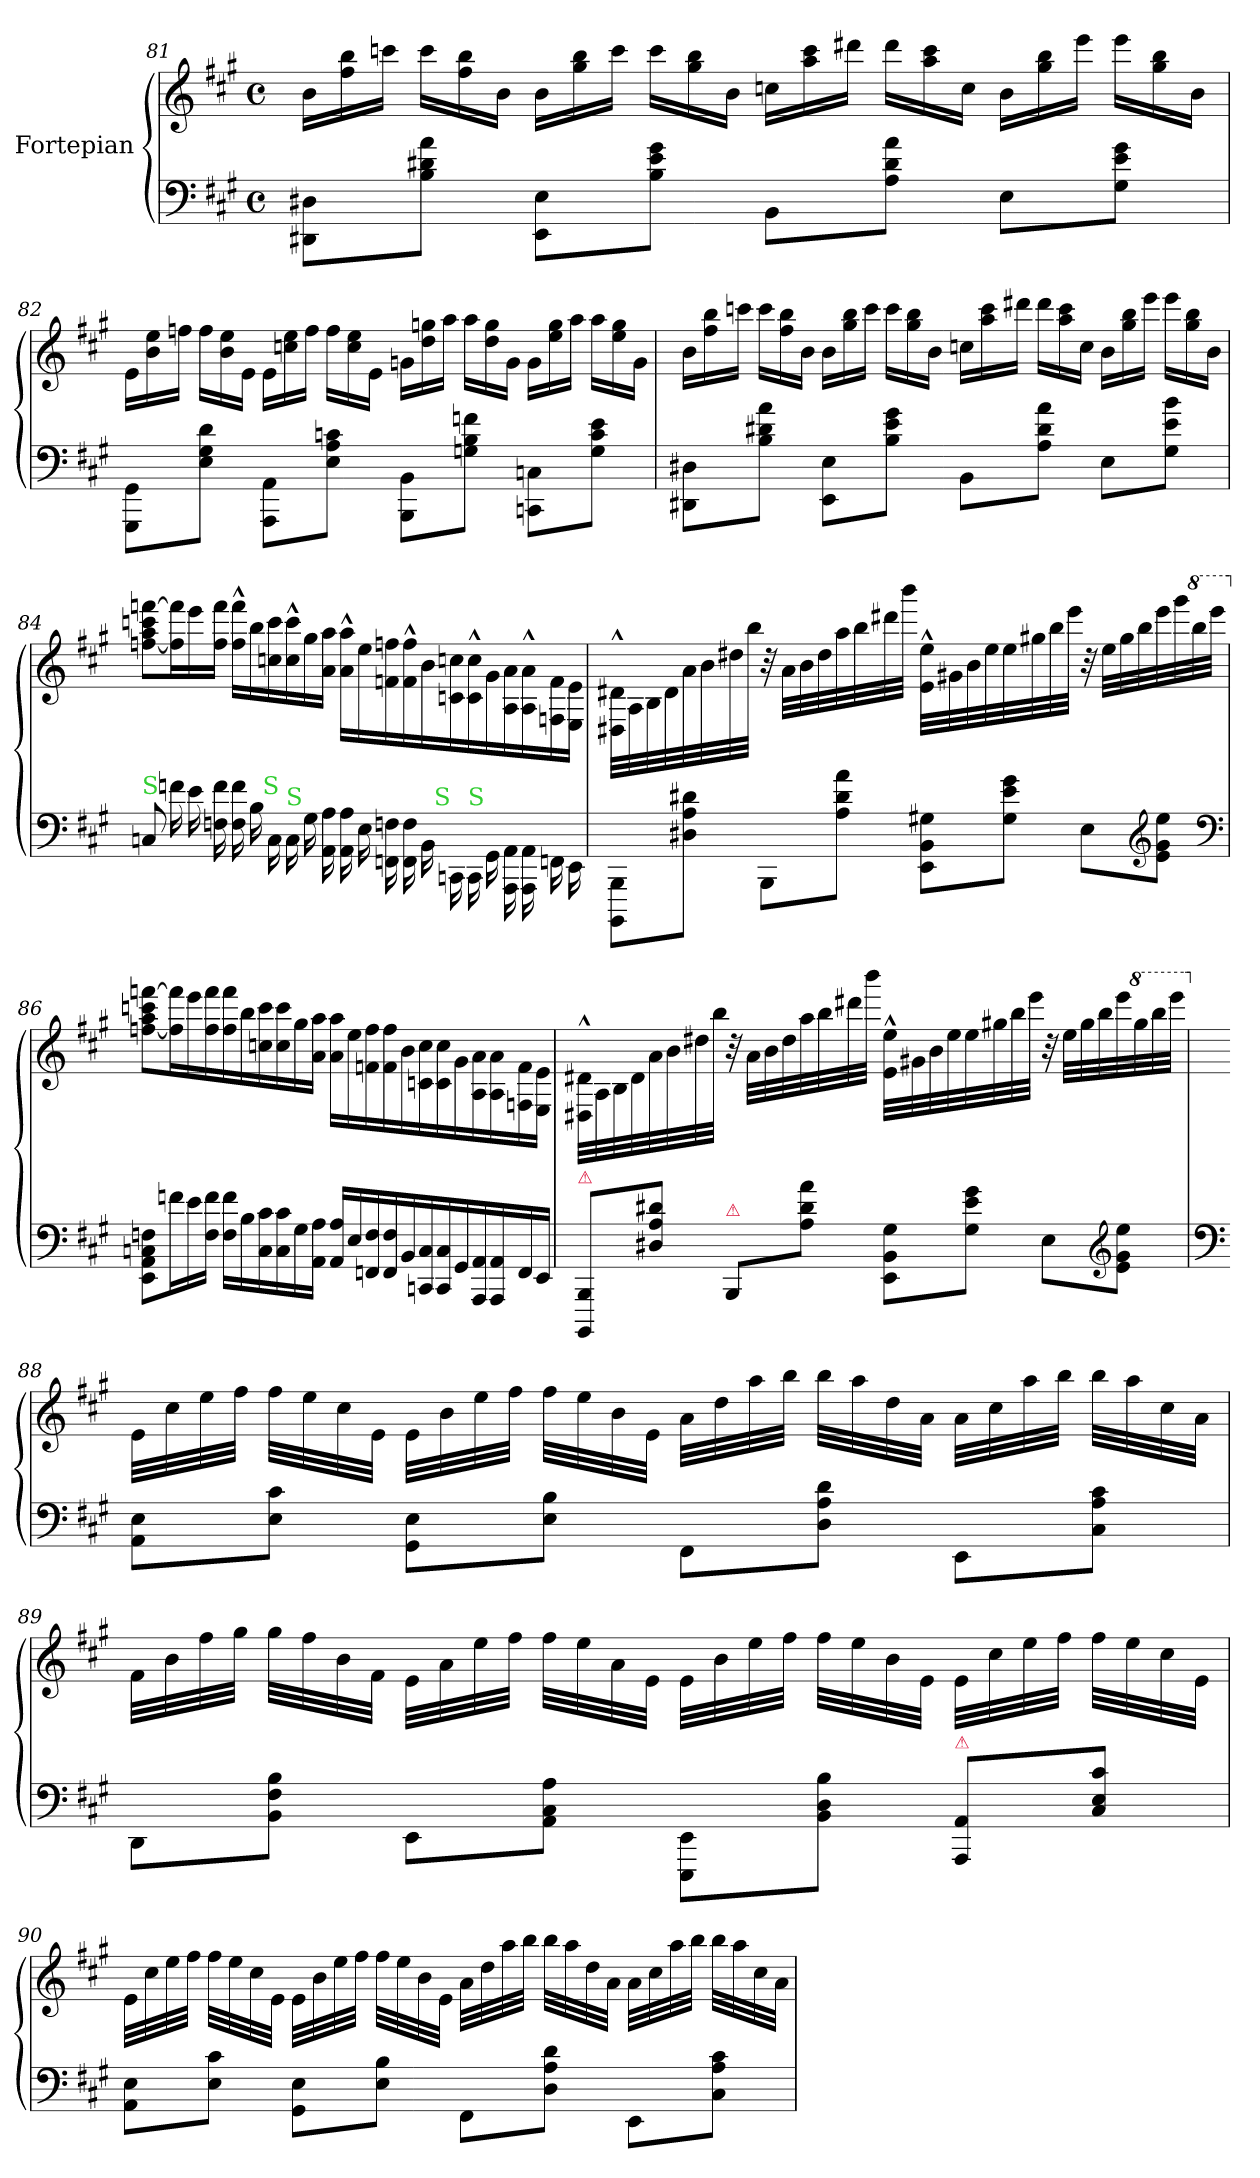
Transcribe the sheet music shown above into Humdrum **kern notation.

**kern	**kern
*part2	*part1
*staff2	*staff1
*I"Fortepian	*I"Fortepian
*clefF4	*clefG2
*k[f#c#g#]	*k[f#c#g#]
*f#:	*f#:
*M4/4	*M4/4
*met(c)	*met(c)
*	*Xtuplet
=81	=81
8DD#X\ 8D#X\L	24b\LL
.	24ff#\ 24bb\
.	24cccn\JJ
8B\ 8d#X\ 8a\J	24ccc\LL
.	24ff#\ 24bb\
.	24b\JJ
8EE\ 8E\L	24b\LL
.	24gg#\ 24bb\
.	24ccc\JJ
8B\ 8e\ 8g#\J	24ccc\LL
.	24gg#\ 24bb\
.	24b\JJ
8BB\L	24ccn\LL
.	24aa\ 24ccc\
.	24ddd#X\JJ
8A\ 8d#\ 8a\J	24ddd#\LL
.	24aa\ 24ccc\
.	24cc\JJ
8E\L	24b\LL
.	24gg#\ 24bb\
.	24eee\JJ
8G#\ 8e\ 8g#\J	24eee\LL
.	24gg#\ 24bb\
.	24b\JJ
=82	=82
8GGG#\ 8GG#\L	24e\LL
.	24b\ 24ee\
.	24ffn\JJ
8E\ 8G#\ 8d\J	24ff\LL
.	24b\ 24ee\
.	24e\JJ
8AAA\ 8AA\L	24e\LL
.	24ccn\ 24ee\
.	24ff\JJ
8E\ 8A\ 8cn\J	24ff\LL
.	24cc\ 24ee\
.	24e\JJ
8BBB\ 8BB\L	24gn\LL
.	24dd\ 24ggn\
.	24aa\JJ
8Gn\ 8B\ 8fn\J	24aa\LL
.	24dd\ 24gg\
.	24g\JJ
8CCn\ 8Cn\L	24g\LL
.	24ee\ 24gg\
.	24aa\JJ
8G\ 8c\ 8e\J	24aa\LL
.	24ee\ 24gg\
.	24g\JJ
=83	=83
8DD#X\ 8D#X\L	24b\LL
.	24ff#\ 24bb\
.	24cccn\JJ
8B\ 8d#X\ 8a\J	24ccc\LL
.	24ff#\ 24bb\
.	24b\JJ
8EE\ 8E\L	24b\LL
.	24gg#\ 24bb\
.	24ccc\JJ
8B\ 8e\ 8g#\J	24ccc\LL
.	24gg#\ 24bb\
.	24b\JJ
8BB\L	24ccn\LL
.	24aa\ 24ccc\
.	24ddd#X\JJ
8A\ 8d#\ 8a\J	24ddd#\LL
.	24aa\ 24ccc\
.	24cc\JJ
8E\L	24b\LL
.	24gg#\ 24bb\
.	24eee\JJ
8G#\ 8e\ 8b\J	24eee\LL
.	24gg#\ 24bb\
.	24b\JJ
=84	=84
!LO:TX:a:color=limegreen:t=S	!
8Cn	[8ffn\ 8aa\ 8cccn\ [8fffn\L
*Xtuplet	*
24fn\	24ff]\ 24fff]\L
24e\	24eee\
24Fn\ 24f\	24ff\ 24fff\JJ
24F\ 24f\	24ff^^\ 24fff^^\LL
24B\	24bb\
!LO:TX:a:color=limegreen:t=S	!
24C\	24ccn\ 24ccc\
!LO:TX:a:color=limegreen:t=S	!
24C\	24cc^^\ 24ccc^^\
24G#\	24gg#\
24AA\ 24A\	24a\ 24aa\JJ
24AA\ 24A\	24a^^\ 24aa^^\LL
24E\	24ee\
24FFn\ 24Fn\	24fn\ 24ffn\
24FF\ 24F\	24f^^\ 24ff^^\
24BB\	24b\
!LO:TX:a:color=limegreen:t=S	!
24CCn\	24cn\ 24ccn\
!LO:TX:a:color=limegreen:t=S	!
24CC\	24c^^\ 24cc^^\
24GG#\	24g#\
24AAA\ 24AA\	24A\ 24a\
24AAA\ 24AA\	24A^^\ 24a^^\
24FFn\	24Fn\ 24f\
24EE\	24E\ 24e\JJ
=85	=85
8BBBB\ 8BBB\L	32D#X^^\ 32d#X^^\LLL
.	32A\
.	32B\
.	32d#\
8D#X\ 8A\ 8d#X\J	32a\
.	32b\
.	32dd#X\
.	32bb\JJJ
8BBB\L	32r
.	32a\LLL
.	32b\
.	32dd#\
8A\ 8d#\ 8a\J	32aa\
.	32bb\
.	32ddd#X\
.	32bbb\JJJ
8EE\ 8BB\ 8G#X\L	32e^^\ 32ee^^\LLL
.	32g#X\
.	32b\
.	32ee\
8G#\ 8e\ 8g#\J	32ee\
.	32gg#X\
.	32bb\
.	32eee\JJJ
8E\L	32r
.	32ee\LLL
.	32gg#\
.	32bb\
*clefG2	*
8e\ 8g#\ 8ee\J	32eee\
.	32ggg#\
*	*8va
.	32bbb\
.	32eeee\JJJ
*clefF4	*
=86	=86
*	*X8va
8EE\ 8AA\ 8Cn\ 8Fn\L	[8ffn\ 8aa\ 8cccn\ [8fffn\L
24fn\L	24ff]\ 24fff]\L
24e\	24eee\
24F\ 24f\JJ	24ff\ 24fff\
24F\ 24f\LL	24ff\ 24fff\
24B\	24bb\
24C\ 24c#\	24ccn\ 24ccc\
24C\ 24c#\	24cc\ 24ccc\
24G#\	24gg#\
24AA\ 24A\JJ	24a\ 24aa\JJ
24AA/ 24A/LL	24a\ 24aa\LL
24E/	24ee\
24FFn/ 24F/	24fn\ 24ff\
24FF/ 24F/	24f\ 24ff\
24BB/	24b\
24CCn/ 24C/	24cn\ 24cc\
24CC/ 24C/	24c\ 24cc\
24GG#/	24g#\
24AAA/ 24AA/	24A\ 24a\
24AAA/ 24AA/	24A\ 24a\
24FF/	24Fn\ 24f\
24EE/JJ	24E\ 24e\JJ
=87	=87
!LO:TX:a:color=crimson:t=⚠	!
8BBBB/ 8BBB/L	32D#X^^\ 32d#X^^\LLL
.	32A\
.	32B\
.	32d#\
8D#X\ 8A\ 8d#X\J	32a\
.	32b\
.	32dd#X\
.	32bb\JJJ
!LO:TX:a:color=crimson:t=⚠	!
8BBB/L	32r
.	32a\LLL
.	32b\
.	32dd#\
8A\ 8d#\ 8a\J	32aa\
.	32bb\
.	32ddd#X\
.	32bbb\JJJ
8EE\ 8BB\ 8G#\L	32e^^\ 32ee^^\LLL
.	32g#X\
.	32b\
.	32ee\
8G#\ 8e\ 8g#\J	32ee\
.	32gg#X\
.	32bb\
.	32eee\JJJ
8E\L	32r
.	32ee\LLL
.	32gg#\
.	32bb\
*clefG2	*
8e\ 8g#\ 8ee\J	32eee\
*	*8va
.	32ggg#\
.	32bbb\
.	32eeee\JJJ
=88	=88
*clefF4	*
*	*X8va
8AA\ 8E\L	32e\LLL
.	32cc#\
.	32ee\
.	32ff#\JJJ
8E\ 8c#\J	32ff#\LLL
.	32ee\
.	32cc#\
.	32e\JJJ
8GG#\ 8E\L	32e\LLL
.	32b\
.	32ee\
.	32ff#\JJJ
8E\ 8B\J	32ff#\LLL
.	32ee\
.	32b\
.	32e\JJJ
8FF#\L	32a\LLL
.	32dd\
.	32aa\
.	32bb\JJJ
8D\ 8A\ 8d\J	32bb\LLL
.	32aa\
.	32dd\
.	32a\JJJ
8EE\L	32a\LLL
.	32cc#\
.	32aa\
.	32bb\JJJ
8C#\ 8A\ 8c#\J	32bb\LLL
.	32aa\
.	32cc#\
.	32a\JJJ
=89	=89
8DD\L	32f#\LLL
.	32b\
.	32ff#\
.	32gg#\JJJ
8BB\ 8F#\ 8B\J	32gg#\LLL
.	32ff#\
.	32b\
.	32f#\JJJ
8EE\L	32e\LLL
.	32a\
.	32ee\
.	32ff#\JJJ
8AA\ 8C#\ 8A\J	32ff#\LLL
.	32ee\
.	32a\
.	32e\JJJ
8EEE\ 8EE\L	32e\LLL
.	32b\
.	32ee\
.	32ff#\JJJ
8BB\ 8D\ 8B\J	32ff#\LLL
.	32ee\
.	32b\
.	32e\JJJ
!LO:TX:a:color=crimson:t=⚠	!
8AAA/ 8AA/L	32e\LLL
.	32cc#\
.	32ee\
.	32ff#\JJJ
8C#\ 8E\ 8c#\J	32ff#\LLL
.	32ee\
.	32cc#\
.	32e\JJJ
=90	=90
8AA\ 8E\L	32e\LLL
.	32cc#\
.	32ee\
.	32ff#\JJJ
8E\ 8c#\J	32ff#\LLL
.	32ee\
.	32cc#\
.	32e\JJJ
8GG#\ 8E\L	32e\LLL
.	32b\
.	32ee\
.	32ff#\JJJ
8E\ 8B\J	32ff#\LLL
.	32ee\
.	32b\
.	32e\JJJ
8FF#\L	32a\LLL
.	32dd\
.	32aa\
.	32bb\JJJ
8D\ 8A\ 8d\J	32bb\LLL
.	32aa\
.	32dd\
.	32a\JJJ
8EE\L	32a\LLL
.	32cc#\
.	32aa\
.	32bb\JJJ
8C#\ 8A\ 8c#\J	32bb\LLL
.	32aa\
.	32cc#\
.	32a\JJJ
=	=
*-	*-
